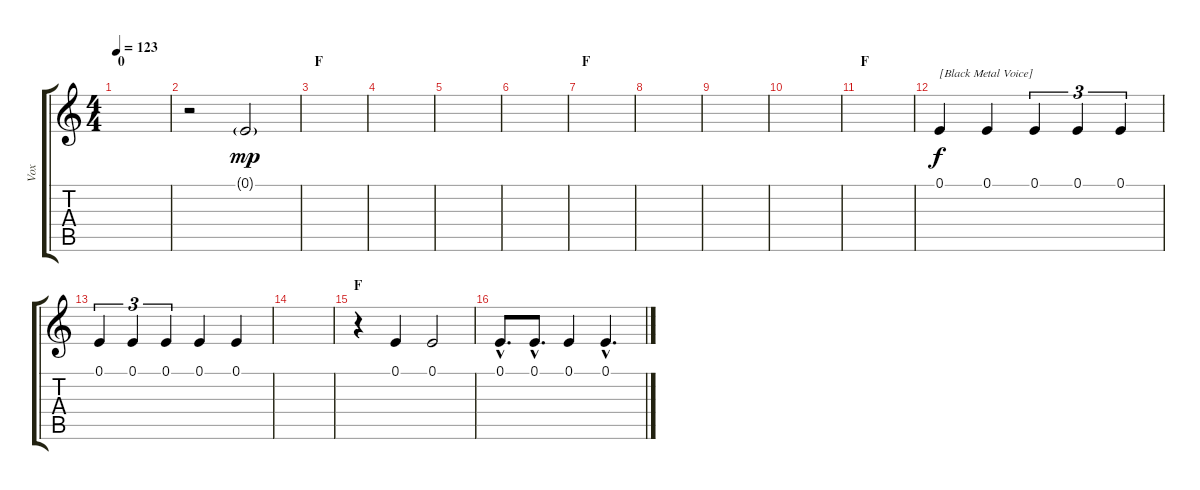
\track ("Vox" "Vox") {instrument oboe}
\staff {score tabs}
\tuning (E4 B3 G3 D3 A2 E2) {hide}
\ts (4 4)
\section ("" "0")
\tempo 123
\clef g2
\ks c
|
r.2 0.1{g}.2{dy mp instrument gunshot} |
\section ("" "F")
|
|
|
|
\section ("" "F")
|
|
|
|
\section ("" "F")
|
0.1.4{txt "[Black Metal Voice]" dy f instrument gunshot} 0.1.4 0.1.4{tu (3 2)} 0.1.4{tu (3 2)} 0.1.4{tu (3 2)} |
0.1.4{tu (3 2) instrument gunshot} 0.1.4{tu (3 2)} 0.1.4{tu (3 2)} 0.1.4 0.1.4 |
|
\section ("" "F")
r.4 0.1.4{instrument gunshot} 0.1.2 |
0.1{hac}.8{d instrument gunshot} 0.1{hac}.8{d} 0.1.4 0.1{hac}.4{d}
